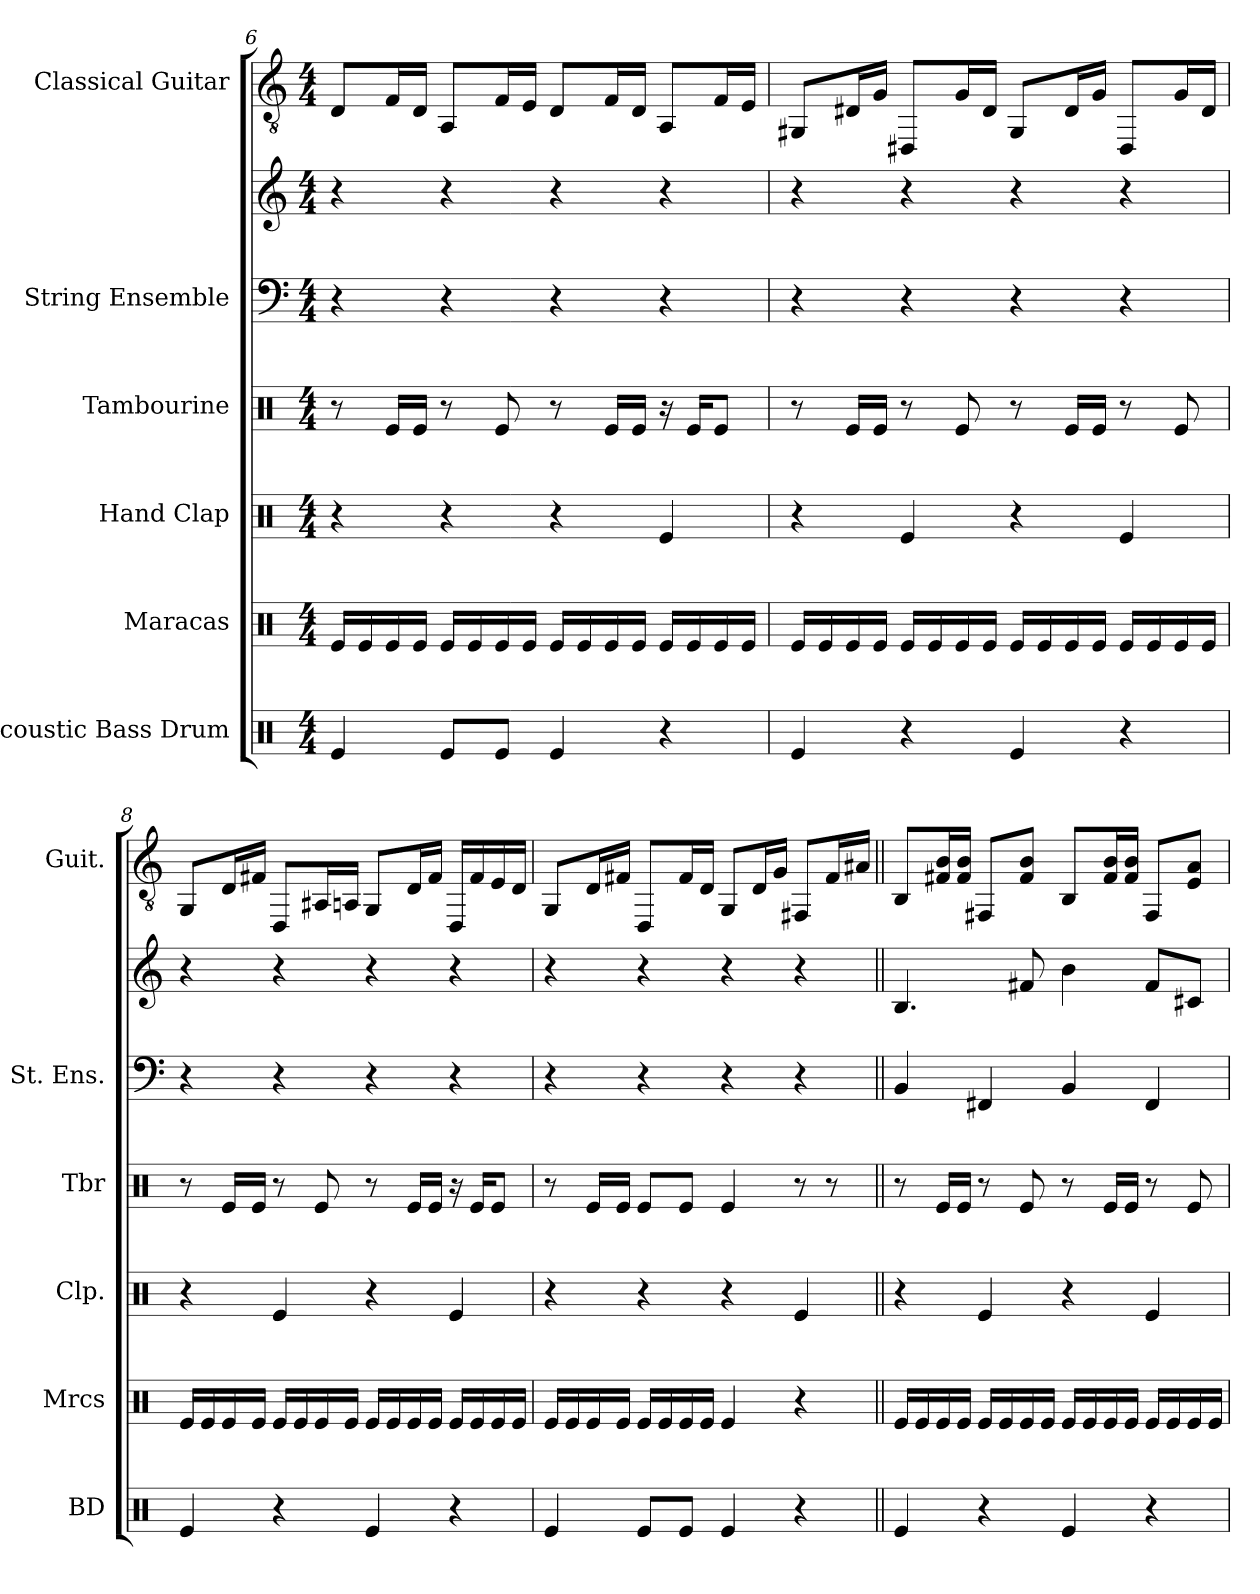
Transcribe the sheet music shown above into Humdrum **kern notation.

**kern	**kern	**kern	**kern	**kern	**kern	**kern
*part6	*part5	*part4	*part3	*part2	*part2	*part1
*staff7	*staff6	*staff5	*staff4	*staff3	*staff2	*staff1
*I"Acoustic Bass Drum	*I"Maracas	*I"Hand Clap	*I"Tambourine	*I"String Ensemble	*	*I"Classical Guitar
*I'BD	*I'Mrcs	*I'Clp.	*I'Tbr	*I'St. Ens.	*	*I'Guit.
*clefX	*clefX	*clefX	*clefX	*clefF4	*clefG2	*clefGv2
*k[]	*k[]	*k[]	*k[]	*k[]	*k[]	*k[]
*M4/4	*M4/4	*M4/4	*M4/4	*M4/4	*M4/4	*M4/4
=6	=6	=6	=6	=6	=6	=6
4Re	16ReLL	4r	8r	4r	4r	8DL
.	16Re	.	.	.	.	.
.	16Re	.	16ReLL	.	.	16FL
.	16ReJJ	.	16ReJJ	.	.	16DJJ
8ReL	16ReLL	4r	8r	4r	4r	8AAL
.	16Re	.	.	.	.	.
8ReJ	16Re	.	8Re	.	.	16FL
.	16ReJJ	.	.	.	.	16EJJ
4Re	16ReLL	4r	8r	4r	4r	8DL
.	16Re	.	.	.	.	.
.	16Re	.	16ReLL	.	.	16FL
.	16ReJJ	.	16ReJJ	.	.	16DJJ
4r	16ReLL	4Re	16r	4r	4r	8AAL
.	16Re	.	16ReKL	.	.	.
.	16Re	.	8ReJ	.	.	16FL
.	16ReJJ	.	.	.	.	16EJJ
=7	=7	=7	=7	=7	=7	=7
4Re	16ReLL	4r	8r	4r	4r	8GG#XL
.	16Re	.	.	.	.	.
.	16Re	.	16ReLL	.	.	16D#XL
.	16ReJJ	.	16ReJJ	.	.	16GJJ
4r	16ReLL	4Re	8r	4r	4r	8DD#XL
.	16Re	.	.	.	.	.
.	16Re	.	8Re	.	.	16GL
.	16ReJJ	.	.	.	.	16D#JJ
4Re	16ReLL	4r	8r	4r	4r	8GG#L
.	16Re	.	.	.	.	.
.	16Re	.	16ReLL	.	.	16D#L
.	16ReJJ	.	16ReJJ	.	.	16GJJ
4r	16ReLL	4Re	8r	4r	4r	8DD#L
.	16Re	.	.	.	.	.
.	16Re	.	8Re	.	.	16GL
.	16ReJJ	.	.	.	.	16D#JJ
=8	=8	=8	=8	=8	=8	=8
4Re	16ReLL	4r	8r	4r	4r	8GGL
.	16Re	.	.	.	.	.
.	16Re	.	16ReLL	.	.	16DL
.	16ReJJ	.	16ReJJ	.	.	16F#XJJ
4r	16ReLL	4Re	8r	4r	4r	8DDL
.	16Re	.	.	.	.	.
.	16Re	.	8Re	.	.	16AA#XL
.	16ReJJ	.	.	.	.	16AAnJJ
4Re	16ReLL	4r	8r	4r	4r	8GGL
.	16Re	.	.	.	.	.
.	16Re	.	16ReLL	.	.	16DL
.	16ReJJ	.	16ReJJ	.	.	16F#JJ
4r	16ReLL	4Re	16r	4r	4r	16DDLL
.	16Re	.	16ReKL	.	.	16F#
.	16Re	.	8ReJ	.	.	16E
.	16ReJJ	.	.	.	.	16DJJ
=9	=9	=9	=9	=9	=9	=9
4Re	16ReLL	4r	8r	4r	4r	8GGL
.	16Re	.	.	.	.	.
.	16Re	.	16ReLL	.	.	16DL
.	16ReJJ	.	16ReJJ	.	.	16F#XJJ
8ReL	16ReLL	4r	8ReL	4r	4r	8DDL
.	16Re	.	.	.	.	.
8ReJ	16Re	.	8ReJ	.	.	16F#L
.	16ReJJ	.	.	.	.	16DJJ
4Re	4Re	4r	4Re	4r	4r	8GGL
.	.	.	.	.	.	16DL
.	.	.	.	.	.	16GJJ
4r	4r	4Re	8r	4r	4r	8FF#XL
.	.	.	8r	.	.	16F#L
.	.	.	.	.	.	16A#XJJ
=10||	=10||	=10||	=10||	=10||	=10||	=10||
4Re	16ReLL	4r	8r	4BB	4.B	8BBL
.	16Re	.	.	.	.	.
.	16Re	.	16ReLL	.	.	16B 16F#XL
.	16ReJJ	.	16ReJJ	.	.	16F# 16BJJ
4r	16ReLL	4Re	8r	4FF#X	.	8FF#XL
.	16Re	.	.	.	.	.
.	16Re	.	8Re	.	8f#X	8F# 8BJ
.	16ReJJ	.	.	.	.	.
4Re	16ReLL	4r	8r	4BB	4b	8BBL
.	16Re	.	.	.	.	.
.	16Re	.	16ReLL	.	.	16B 16F#L
.	16ReJJ	.	16ReJJ	.	.	16F# 16BJJ
4r	16ReLL	4Re	8r	4FF#	8f#L	8FF#L
.	16Re	.	.	.	.	.
.	16Re	.	8Re	.	8c#XJ	8E 8AJ
.	16ReJJ	.	.	.	.	.
=	=	=	=	=	=	=
*-	*-	*-	*-	*-	*-	*-
